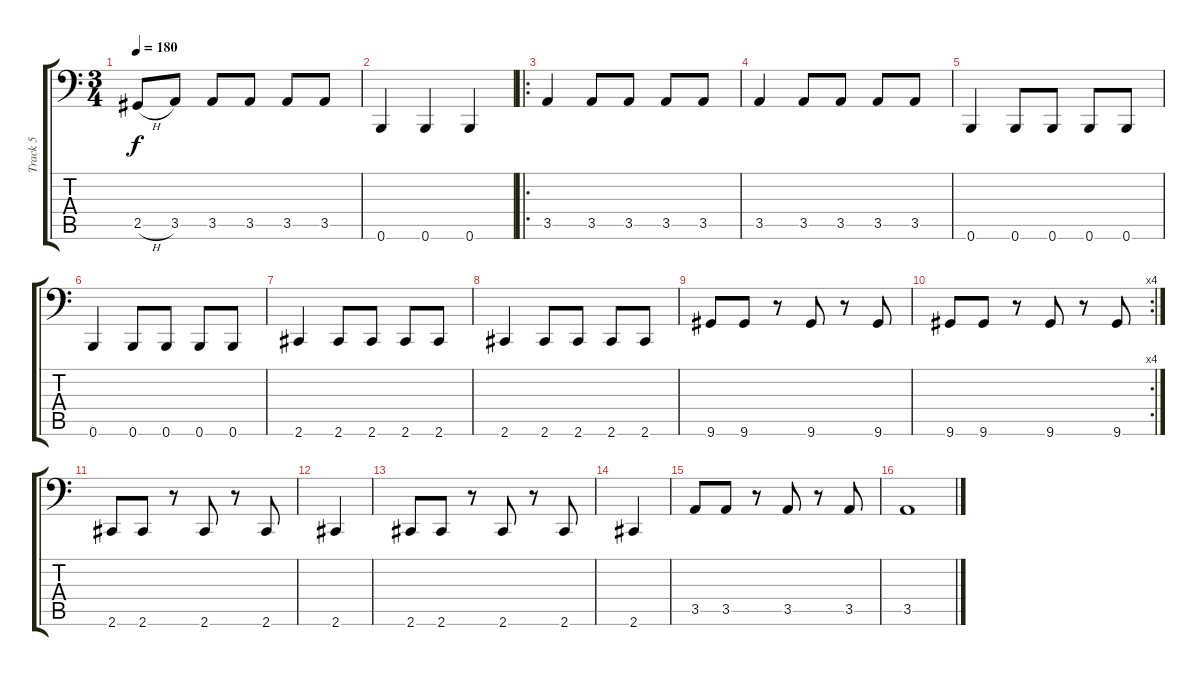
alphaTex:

\track ("Track 5" "Track 5") {instrument electricbassfinger}
\staff {score tabs}
\tuning (Db3 Ab2 E2 B1 Gb1 B0) {hide}
\ts (3 4)
\tempo 180
\clef f4
\ks c
2.5{h}.8{dy f} 3.5.8 3.5.8 3.5.8 3.5.8 3.5.8 |
0.6.4 0.6.4 0.6.4 |
\ro
3.5.4 3.5.8 3.5.8 3.5.8 3.5.8 |
3.5.4 3.5.8 3.5.8 3.5.8 3.5.8 |
0.6.4 0.6.8 0.6.8 0.6.8 0.6.8 |
0.6.4 0.6.8 0.6.8 0.6.8 0.6.8 |
2.6.4 2.6.8 2.6.8 2.6.8 2.6.8 |
2.6.4 2.6.8 2.6.8 2.6.8 2.6.8 |
9.6.8 9.6.8 r.8 9.6.8 r.8 9.6.8 |
\rc 4
9.6.8 9.6.8 r.8 9.6.8 r.8 9.6.8 |
2.6.8 2.6.8 r.8 2.6.8 r.8 2.6.8 |
2.6.4 |
2.6.8 2.6.8 r.8 2.6.8 r.8 2.6.8 |
2.6.4 |
3.5.8 3.5.8 r.8 3.5.8 r.8 3.5.8 |
3.5.1
